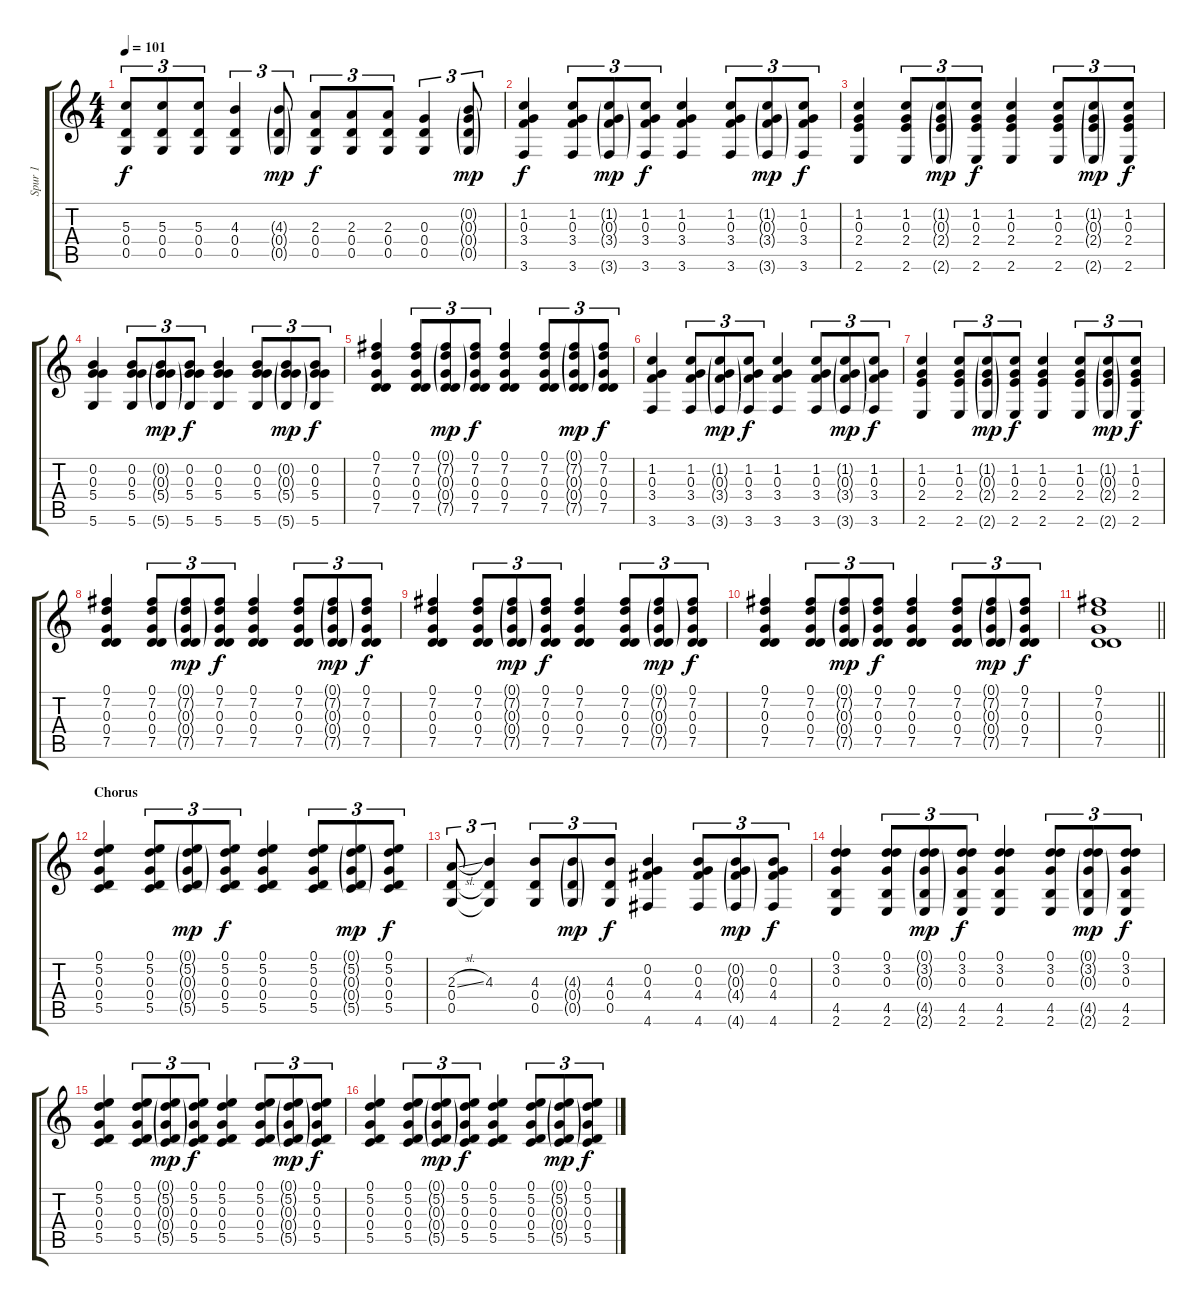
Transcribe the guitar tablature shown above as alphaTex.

\track ("Spur 1" "Spur 1") {instrument acousticguitarsteel}
\staff {score tabs}
\tuning (D4 B3 G3 D3 G2 D2) {hide}
\ts (4 4)
\tempo 101
\clef g2
\ks c
(5.3 0.4 0.5).8{tu (3 2) dy f} (5.3 0.4 0.5).8{tu (3 2)} (5.3 0.4 0.5).8{tu (3 2)} (4.3 0.4 0.5).4{tu (3 2)} (4.3{g} 0.4{g} 0.5{g}).8{tu (3 2) dy mp} (2.3 0.4 0.5).8{tu (3 2) dy f} (2.3 0.4 0.5).8{tu (3 2)} (2.3 0.4 0.5).8{tu (3 2)} (0.3 0.4 0.5).4{tu (3 2)} (0.2{g} 0.3{g} 0.4{g} 0.5{g}).8{tu (3 2) dy mp} |
(1.2 0.3 3.4 3.6).4{dy f} (1.2 0.3 3.4 3.6).8{tu (3 2)} (1.2{g} 0.3{g} 3.4{g} 3.6{g}).8{tu (3 2) dy mp} (1.2 0.3 3.4 3.6).8{tu (3 2) dy f} (1.2 0.3 3.4 3.6).4 (1.2 0.3 3.4 3.6).8{tu (3 2)} (1.2{g} 0.3{g} 3.4{g} 3.6{g}).8{tu (3 2) dy mp} (1.2 0.3 3.4 3.6).8{tu (3 2) dy f} |
(1.2 0.3 2.4 2.6).4 (1.2 0.3 2.4 2.6).8{tu (3 2)} (1.2{g} 0.3{g} 2.4{g} 2.6{g}).8{tu (3 2) dy mp} (1.2 0.3 2.4 2.6).8{tu (3 2) dy f} (1.2 0.3 2.4 2.6).4 (1.2 0.3 2.4 2.6).8{tu (3 2)} (1.2{g} 0.3{g} 2.4{g} 2.6{g}).8{tu (3 2) dy mp} (1.2 0.3 2.4 2.6).8{tu (3 2) dy f} |
(0.2 0.3 5.4 5.6).4 (0.2 0.3 5.4 5.6).8{tu (3 2)} (0.2{g} 0.3{g} 5.4{g} 5.6{g}).8{tu (3 2) dy mp} (0.2 0.3 5.4 5.6).8{tu (3 2) dy f} (0.2 0.3 5.4 5.6).4 (0.2 0.3 5.4 5.6).8{tu (3 2)} (0.2{g} 0.3{g} 5.4{g} 5.6{g}).8{tu (3 2) dy mp} (0.2 0.3 5.4 5.6).8{tu (3 2) dy f} |
(0.1 7.2 0.3 0.4 7.5).4 (0.1 7.2 0.3 0.4 7.5).8{tu (3 2)} (0.1{g} 7.2{g} 0.3{g} 0.4{g} 7.5{g}).8{tu (3 2) dy mp} (0.1 7.2 0.3 0.4 7.5).8{tu (3 2) dy f} (0.1 7.2 0.3 0.4 7.5).4 (0.1 7.2 0.3 0.4 7.5).8{tu (3 2)} (0.1{g} 7.2{g} 0.3{g} 0.4{g} 7.5{g}).8{tu (3 2) dy mp} (0.1 7.2 0.3 0.4 7.5).8{tu (3 2) dy f} |
(1.2 0.3 3.4 3.6).4 (1.2 0.3 3.4 3.6).8{tu (3 2)} (1.2{g} 0.3{g} 3.4{g} 3.6{g}).8{tu (3 2) dy mp} (1.2 0.3 3.4 3.6).8{tu (3 2) dy f} (1.2 0.3 3.4 3.6).4 (1.2 0.3 3.4 3.6).8{tu (3 2)} (1.2{g} 0.3{g} 3.4{g} 3.6{g}).8{tu (3 2) dy mp} (1.2 0.3 3.4 3.6).8{tu (3 2) dy f} |
(1.2 0.3 2.4 2.6).4 (1.2 0.3 2.4 2.6).8{tu (3 2)} (1.2{g} 0.3{g} 2.4{g} 2.6{g}).8{tu (3 2) dy mp} (1.2 0.3 2.4 2.6).8{tu (3 2) dy f} (1.2 0.3 2.4 2.6).4 (1.2 0.3 2.4 2.6).8{tu (3 2)} (1.2{g} 0.3{g} 2.4{g} 2.6{g}).8{tu (3 2) dy mp} (1.2 0.3 2.4 2.6).8{tu (3 2) dy f} |
(0.1 7.2 0.3 0.4 7.5).4 (0.1 7.2 0.3 0.4 7.5).8{tu (3 2)} (0.1{g} 7.2{g} 0.3{g} 0.4{g} 7.5{g}).8{tu (3 2) dy mp} (0.1 7.2 0.3 0.4 7.5).8{tu (3 2) dy f} (0.1 7.2 0.3 0.4 7.5).4 (0.1 7.2 0.3 0.4 7.5).8{tu (3 2)} (0.1{g} 7.2{g} 0.3{g} 0.4{g} 7.5{g}).8{tu (3 2) dy mp} (0.1 7.2 0.3 0.4 7.5).8{tu (3 2) dy f} |
(0.1 7.2 0.3 0.4 7.5).4 (0.1 7.2 0.3 0.4 7.5).8{tu (3 2)} (0.1{g} 7.2{g} 0.3{g} 0.4{g} 7.5{g}).8{tu (3 2) dy mp} (0.1 7.2 0.3 0.4 7.5).8{tu (3 2) dy f} (0.1 7.2 0.3 0.4 7.5).4 (0.1 7.2 0.3 0.4 7.5).8{tu (3 2)} (0.1{g} 7.2{g} 0.3{g} 0.4{g} 7.5{g}).8{tu (3 2) dy mp} (0.1 7.2 0.3 0.4 7.5).8{tu (3 2) dy f} |
(0.1 7.2 0.3 0.4 7.5).4 (0.1 7.2 0.3 0.4 7.5).8{tu (3 2)} (0.1{g} 7.2{g} 0.3{g} 0.4{g} 7.5{g}).8{tu (3 2) dy mp} (0.1 7.2 0.3 0.4 7.5).8{tu (3 2) dy f} (0.1 7.2 0.3 0.4 7.5).4 (0.1 7.2 0.3 0.4 7.5).8{tu (3 2)} (0.1{g} 7.2{g} 0.3{g} 0.4{g} 7.5{g}).8{tu (3 2) dy mp} (0.1 7.2 0.3 0.4 7.5).8{tu (3 2) dy f} |
\barLineRight lightlight
(0.1 7.2 0.3 0.4 7.5).1 |
\section ("" "Chorus")
(0.1 5.2 0.3 0.4 5.5).4 (0.1 5.2 0.3 0.4 5.5).8{tu (3 2)} (0.1{g} 5.2{g} 0.3{g} 0.4{g} 5.5{g}).8{tu (3 2) dy mp} (0.1 5.2 0.3 0.4 5.5).8{tu (3 2) dy f} (0.1 5.2 0.3 0.4 5.5).4 (0.1 5.2 0.3 0.4 5.5).8{tu (3 2)} (0.1{g} 5.2{g} 0.3{g} 0.4{g} 5.5{g}).8{tu (3 2) dy mp} (0.1 5.2 0.3 0.4 5.5).8{tu (3 2) dy f} |
(2.3{sl} 0.4 0.5).8{tu (3 2)} (4.3 0.4{t} 0.5{t}).4{tu (3 2)} (4.3 0.4 0.5).8{tu (3 2)} (4.3{g} 0.4{g} 0.5{g}).8{tu (3 2) dy mp} (4.3 0.4 0.5).8{tu (3 2) dy f} (0.2 0.3 4.4 4.6).4 (0.2 0.3 4.4 4.6).8{tu (3 2)} (0.2{g} 0.3{g} 4.4{g} 4.6{g}).8{tu (3 2) dy mp} (0.2 0.3 4.4 4.6).8{tu (3 2) dy f} |
(0.1 3.2 0.3 4.5 2.6).4 (0.1 3.2 0.3 4.5 2.6).8{tu (3 2)} (0.1{g} 3.2{g} 0.3{g} 4.5{g} 2.6{g}).8{tu (3 2) dy mp} (0.1 3.2 0.3 4.5 2.6).8{tu (3 2) dy f} (0.1 3.2 0.3 4.5 2.6).4 (0.1 3.2 0.3 4.5 2.6).8{tu (3 2)} (0.1{g} 3.2{g} 0.3{g} 4.5{g} 2.6{g}).8{tu (3 2) dy mp} (0.1 3.2 0.3 4.5 2.6).8{tu (3 2) dy f} |
(0.1 5.2 0.3 0.4 5.5).4 (0.1 5.2 0.3 0.4 5.5).8{tu (3 2)} (0.1{g} 5.2{g} 0.3{g} 0.4{g} 5.5{g}).8{tu (3 2) dy mp} (0.1 5.2 0.3 0.4 5.5).8{tu (3 2) dy f} (0.1 5.2 0.3 0.4 5.5).4 (0.1 5.2 0.3 0.4 5.5).8{tu (3 2)} (0.1{g} 5.2{g} 0.3{g} 0.4{g} 5.5{g}).8{tu (3 2) dy mp} (0.1 5.2 0.3 0.4 5.5).8{tu (3 2) dy f} |
(0.1 5.2 0.3 0.4 5.5).4 (0.1 5.2 0.3 0.4 5.5).8{tu (3 2)} (0.1{g} 5.2{g} 0.3{g} 0.4{g} 5.5{g}).8{tu (3 2) dy mp} (0.1 5.2 0.3 0.4 5.5).8{tu (3 2) dy f} (0.1 5.2 0.3 0.4 5.5).4 (0.1 5.2 0.3 0.4 5.5).8{tu (3 2)} (0.1{g} 5.2{g} 0.3{g} 0.4{g} 5.5{g}).8{tu (3 2) dy mp} (0.1 5.2 0.3 0.4 5.5).8{tu (3 2) dy f}
